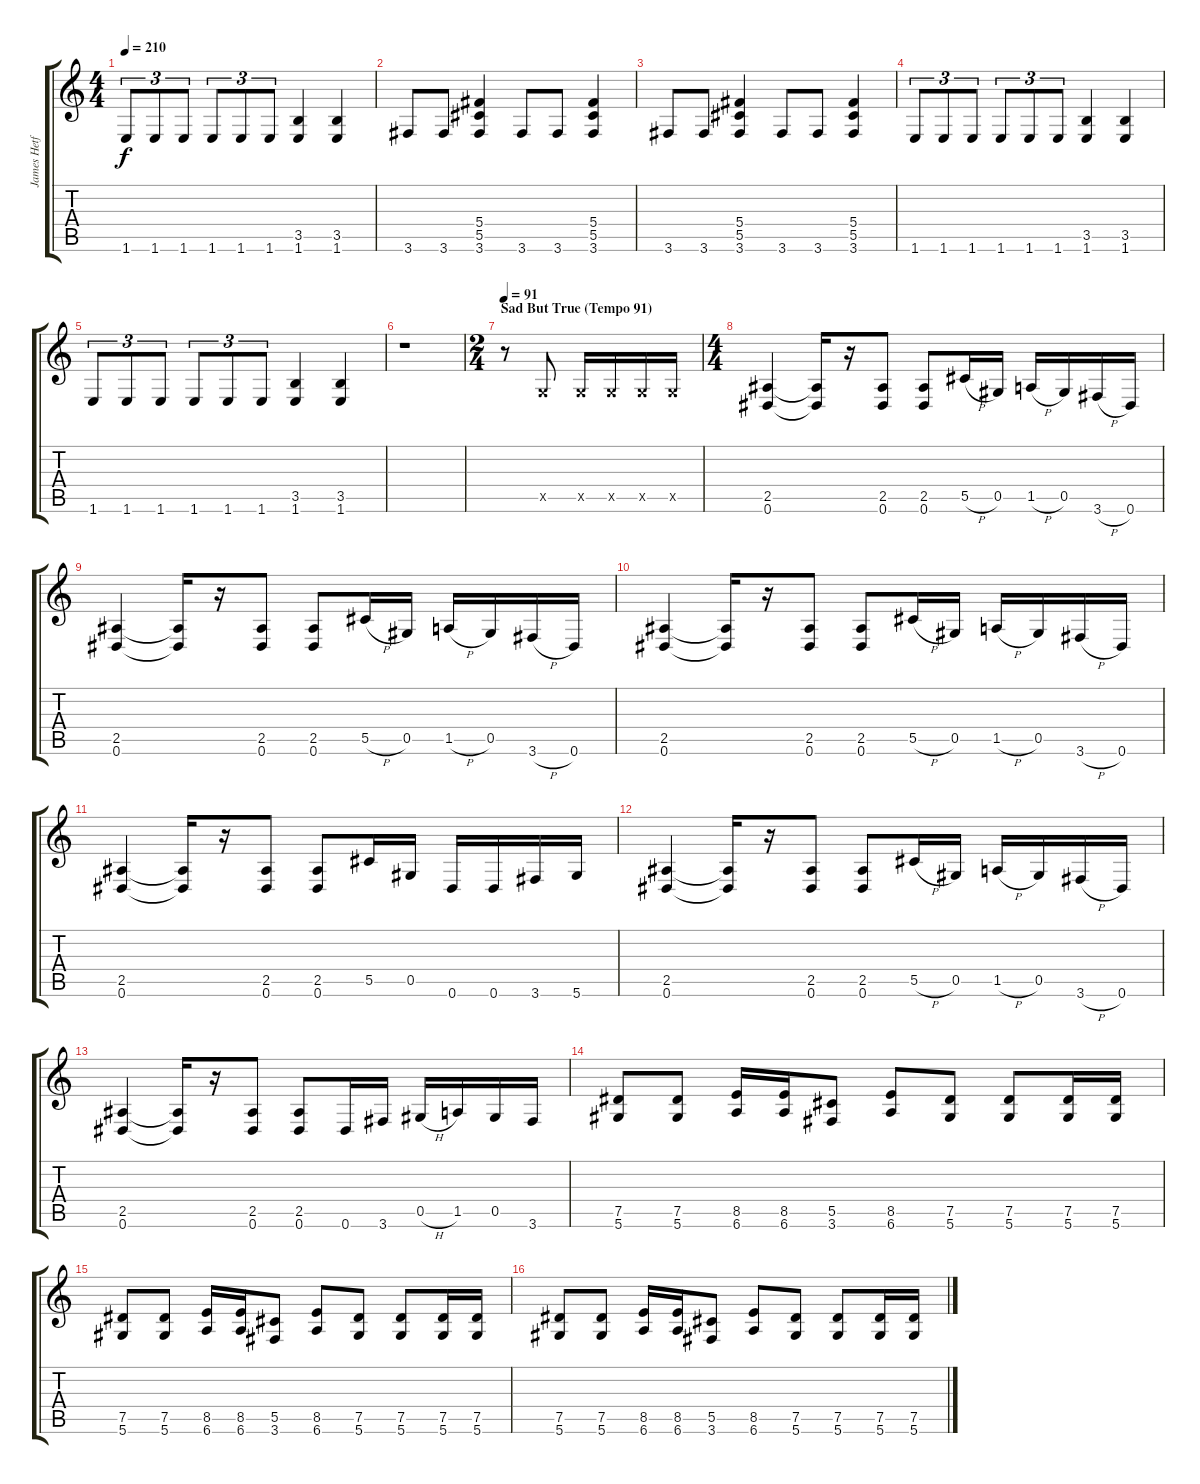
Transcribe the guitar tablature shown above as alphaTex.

\track ("James Hetfield (Distortion Guitar)" "James Hetf") {instrument distortionguitar}
\staff {score tabs}
\tuning (Eb4 Bb3 Gb3 Db3 Ab2 Eb2) {hide}
\ts (4 4)
\tempo 210
\clef g2
\ks c
1.6.8{tu (3 2) dy f} 1.6.8{tu (3 2)} 1.6.8{tu (3 2)} 1.6.8{tu (3 2)} 1.6.8{tu (3 2)} 1.6.8{tu (3 2)} (3.5 1.6).4 (3.5 1.6).4 |
3.6.8 3.6.8 (5.4 5.5 3.6).4 3.6.8 3.6.8 (5.4 5.5 3.6).4 |
3.6.8 3.6.8 (5.4 5.5 3.6).4 3.6.8 3.6.8 (5.4 5.5 3.6).4 |
1.6.8{tu (3 2)} 1.6.8{tu (3 2)} 1.6.8{tu (3 2)} 1.6.8{tu (3 2)} 1.6.8{tu (3 2)} 1.6.8{tu (3 2)} (3.5 1.6).4 (3.5 1.6).4 |
1.6.8{tu (3 2)} 1.6.8{tu (3 2)} 1.6.8{tu (3 2)} 1.6.8{tu (3 2)} 1.6.8{tu (3 2)} 1.6.8{tu (3 2)} (3.5 1.6).4 (3.5 1.6).4 |
r.1 |
\ts (2 4)
\section ("" "Sad But True (Tempo 91)")
\tempo 91
r.8 -1.5{x}.8 -1.5{x}.16 -1.5{x}.16 -1.5{x}.16 -1.5{x}.16 |
\ts (4 4)
(2.5 0.6).4 (2.5{t} 0.6{t}).16 r.16 (2.5 0.6).8 (2.5 0.6).8 5.5{h}.16 0.5.16 1.5{h}.16 0.5.16 3.6{h}.16 0.6.16 |
(2.5 0.6).4 (2.5{t} 0.6{t}).16 r.16 (2.5 0.6).8 (2.5 0.6).8 5.5{h}.16 0.5.16 1.5{h}.16 0.5.16 3.6{h}.16 0.6.16 |
(2.5 0.6).4 (2.5{t} 0.6{t}).16 r.16 (2.5 0.6).8 (2.5 0.6).8 5.5{h}.16 0.5.16 1.5{h}.16 0.5.16 3.6{h}.16 0.6.16 |
(2.5 0.6).4 (2.5{t} 0.6{t}).16 r.16 (2.5 0.6).8 (2.5 0.6).8 5.5.16 0.5.16 0.6.16 0.6.16 3.6.16 5.6.16 |
(2.5 0.6).4 (2.5{t} 0.6{t}).16 r.16 (2.5 0.6).8 (2.5 0.6).8 5.5{h}.16 0.5.16 1.5{h}.16 0.5.16 3.6{h}.16 0.6.16 |
(2.5 0.6).4 (2.5{t} 0.6{t}).16 r.16 (2.5 0.6).8 (2.5 0.6).8 0.6.16 3.6.16 0.5{h}.16 1.5.16 0.5.16 3.6.16 |
(7.5 5.6).8 (7.5 5.6).8 (8.5 6.6).16 (8.5 6.6).16 (5.5 3.6).8 (8.5 6.6).8 (7.5 5.6).8 (7.5 5.6).8 (7.5 5.6).16 (7.5 5.6).16 |
(7.5 5.6).8 (7.5 5.6).8 (8.5 6.6).16 (8.5 6.6).16 (5.5 3.6).8 (8.5 6.6).8 (7.5 5.6).8 (7.5 5.6).8 (7.5 5.6).16 (7.5 5.6).16 |
(7.5 5.6).8 (7.5 5.6).8 (8.5 6.6).16 (8.5 6.6).16 (5.5 3.6).8 (8.5 6.6).8 (7.5 5.6).8 (7.5 5.6).8 (7.5 5.6).16 (7.5 5.6).16
